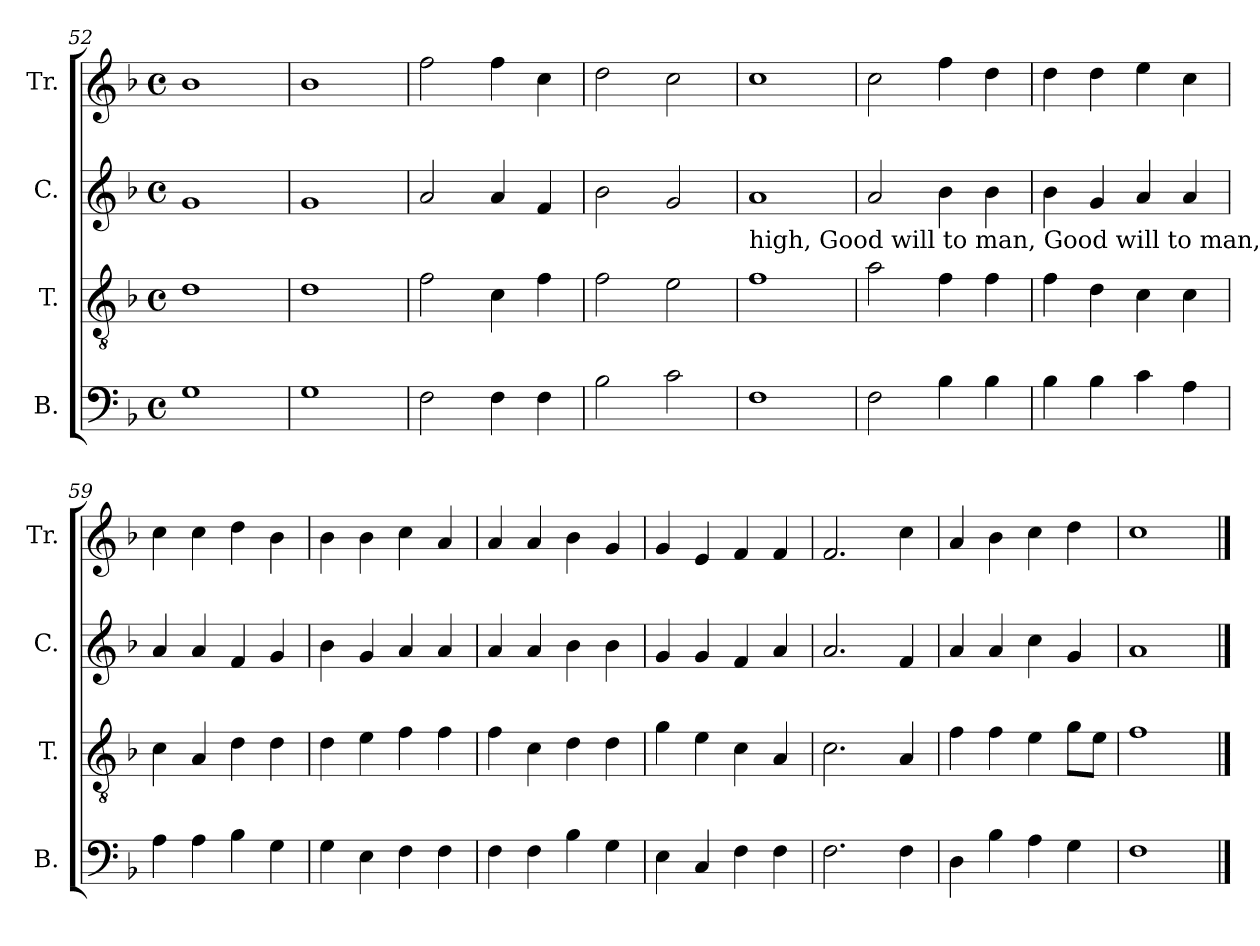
**kern	**kern	**kern	**kern
*part4	*part3	*part2	*part1
*staff4	*staff3	*staff2	*staff1
*I"B.	*I"T.	*I"C.	*I"Tr.
*I'B.	*I'T.	*I'C.	*I'Tr.
*clefF4	*clefGv2	*clefG2	*clefG2
*k[b-]	*k[b-]	*k[b-]	*k[b-]
*M4/4	*M4/4	*M4/4	*M4/4
*met(c)	*met(c)	*met(c)	*met(c)
=52	=52	=52	=52
1G!	1d!	1g!	1b-!
=53	=53	=53	=53
1G!	1d!	1g!	1b-!
=54	=54	=54	=54
2F!\	2f!\	2a!/	2ff!\
4F!\	4c!\	4a!/	4ff!\
4F!\	4f!\	4f!/	4cc!\
=55	=55	=55	=55
2B-!\	2f!\	2b-!\	2dd!\
2c!\	2e!\	2g!/	2cc!\
!!LO:LB:g=z
=56	=56	=56	=56
!	!	!LO:TX:b:t=high,     Good will to man,  Good will to man, Good will to man and peace on earth&colon; Good will to man and peace on earth&colon;  Be – hold  the  Savior      nigh!"	!
1F!	1f!	1a!	1cc!
=57	=57	=57	=57
2F!\	2a!\	2a!/	2cc!\
4B-!\	4f!\	4b-!\	4ff!\
4B-!\	4f!\	4b-!\	4dd!\
=58	=58	=58	=58
4B-!\	4f!\	4b-!\	4dd!\
4B-!\	4d!\	4g!/	4dd!\
4c!\	4c!\	4a!/	4ee!\
4A!\	4c!\	4a!/	4cc!\
=59	=59	=59	=59
4A!\	4c!\	4a!/	4cc!\
4A!\	4A!/	4a!/	4cc!\
4B-!\	4d!\	4f!/	4dd!\
4G!\	4d!\	4g!/	4b-!\
=60	=60	=60	=60
4G!\	4d!\	4b-!\	4b-!\
4E!\	4e!\	4g!/	4b-!\
4F!\	4f!\	4a!/	4cc!\
4F!\	4f!\	4a!/	4a!/
=61	=61	=61	=61
4F!\	4f!\	4a!/	4a!/
4F!\	4c!\	4a!/	4a!/
4B-!\	4d!\	4b-!\	4b-!\
4G!\	4d!\	4b-!\	4g!/
=62	=62	=62	=62
4E!\	4g!\	4g!/	4g!/
4C!/	4e!\	4g!/	4e!/
4F!\	4c!\	4f!/	4f!/
4F!\	4A!/	4a!/	4f!/
=63	=63	=63	=63
2.F!\	2.c!\	2.a!/	2.f!/
4F!\	4A!/	4f!/	4cc!\
=64	=64	=64	=64
4D!\	4f!\	4a!/	4a!/
4B-!\	4f!\	4a!/	4b-!\
4A!\	4e!\	4cc!\	4cc!\
4G!\	8g!\L	4g!/	4dd!\
.	8e!\J	.	.
=65	=65	=65	=65
1F!	1f!	1a!	1cc!
==	==	==	==
*-	*-	*-	*-
